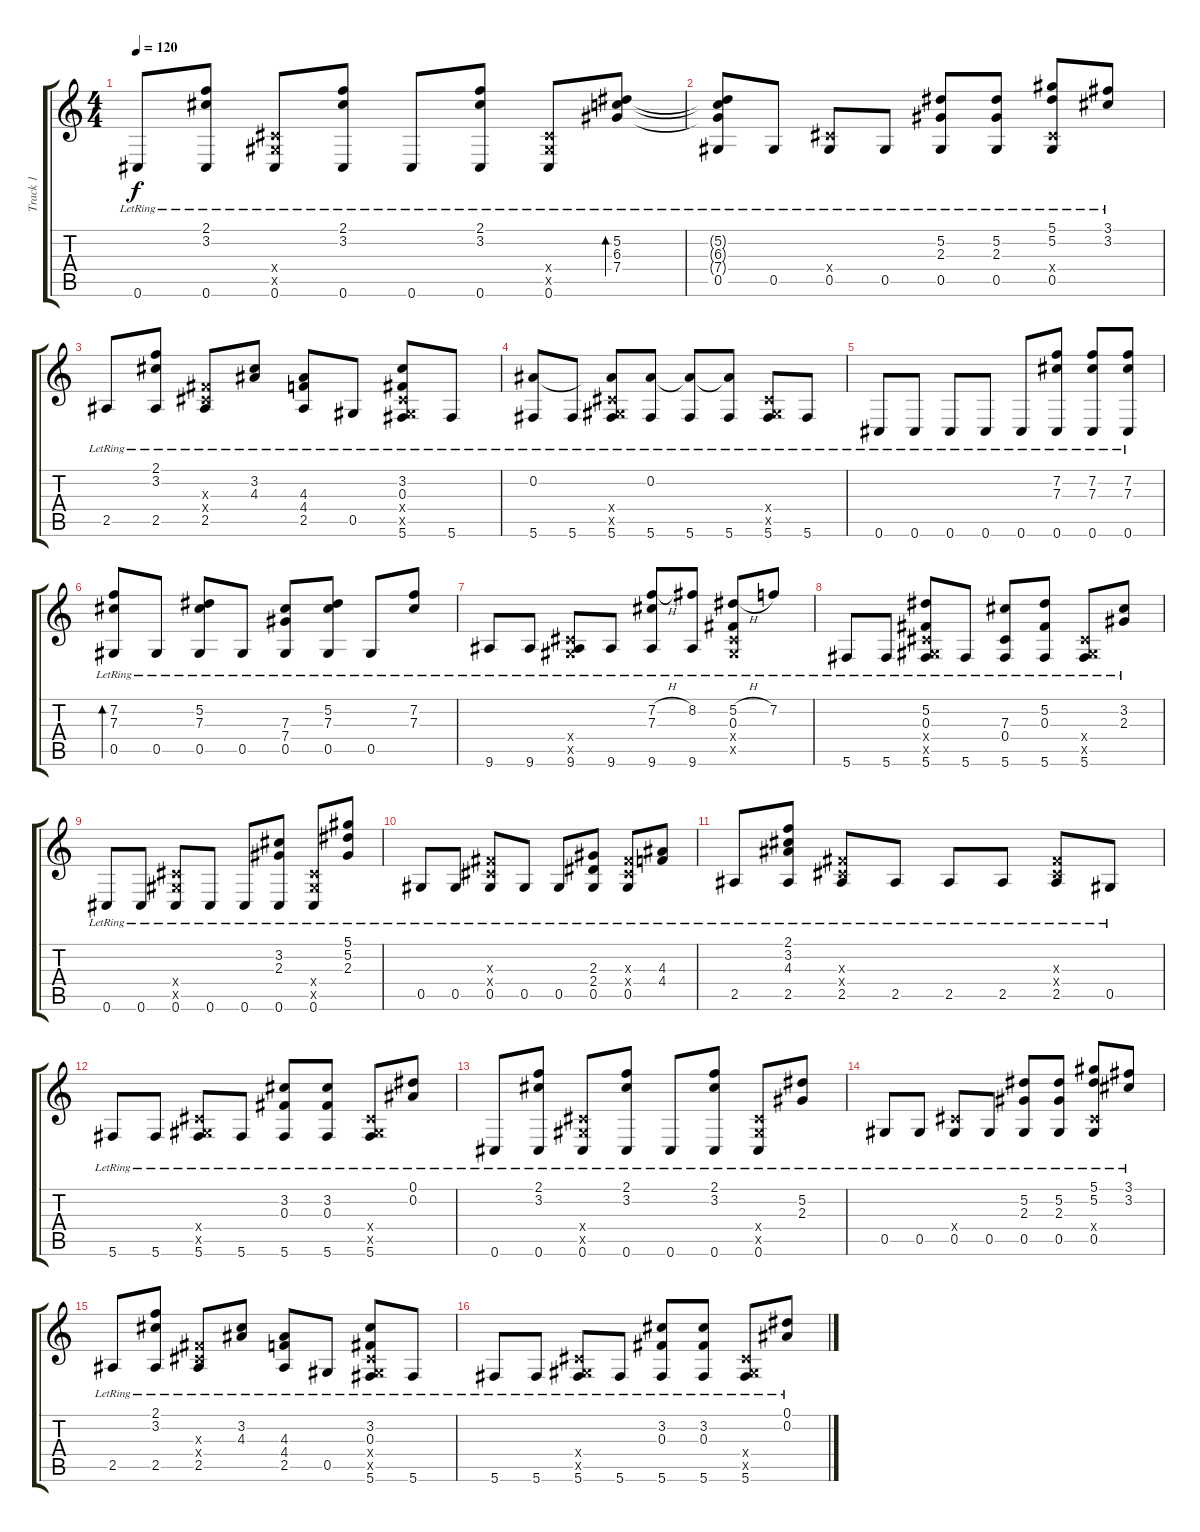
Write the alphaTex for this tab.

\track ("Track 1" "Track 1") {instrument acousticguitarsteel}
\staff {score tabs}
\tuning (Eb4 Bb3 Gb3 Db3 Ab2 Db2) {hide}
\ts (4 4)
\tempo 120
\clef g2
\ks c
0.6{lr}.8{dy f} (2.1{lr} 3.2{lr} 0.6{lr}).8 (0.4{x} 0.5{x} 0.6{lr}).8 (2.1{lr} 3.2{lr} 0.6{lr}).8 0.6{lr}.8 (2.1{lr} 3.2{lr} 0.6{lr}).8 (0.4{x} 0.5{x} 0.6{lr}).8 (5.2{lr} 6.3{lr} 7.4{lr}).8{bd 240} |
(5.2{t} 6.3{t} 7.4{t} 0.5{lr}).8 0.5{lr}.8 (0.4{x} 0.5{lr}).8 0.5{lr}.8 (5.2{lr} 2.3{lr} 0.5{lr}).8 (5.2{lr} 2.3{lr} 0.5{lr}).8 (5.1{lr} 5.2{lr} 0.4{x} 0.5{lr}).8 (3.1{lr} 3.2{lr}).8 |
2.5{lr}.8 (2.1{lr} 3.2{lr} 2.5{lr}).8 (0.3{x} 0.4{x} 2.5{lr}).8 (3.2{lr} 4.3{lr}).8 (4.3{lr} 4.4{lr} 2.5{lr}).8 0.5{lr}.8 (3.2{lr} 0.3{lr} 0.4{x} 0.5{x} 5.6{lr}).8 5.6{lr}.8 |
(0.2{lr} 5.6{lr}).8 5.6{lr}.8 (0.2{t} 0.4{x} 0.5{x} 5.6{lr}).8 (0.2{lr} 5.6{lr}).8 (0.2{t} 5.6{lr}).8 (0.2{t} 5.6{lr}).8 (0.4{x} 0.5{x} 5.6{lr}).8 5.6{lr}.8 |
0.6{lr}.8 0.6{lr}.8 0.6{lr}.8 0.6{lr}.8 0.6{lr}.8 (7.2{lr} 7.3{lr} 0.6{lr}).8 (7.2{lr} 7.3{lr} 0.6{lr}).8 (7.2{lr} 7.3{lr} 0.6{lr}).8 |
(7.2{lr} 7.3{lr} 0.5{lr}).8{bd 240} 0.5{lr}.8 (5.2{lr} 7.3{lr} 0.5{lr}).8 0.5{lr}.8 (7.3{lr} 7.4{lr} 0.5{lr}).8 (5.2{lr} 7.3{lr} 0.5{lr}).8 0.5{lr}.8 (7.2{lr} 7.3{lr}).8 |
9.6{lr}.8 9.6{lr}.8 (0.4{x} 0.5{x} 9.6{lr}).8 9.6{lr}.8 (7.2{h lr} 7.3{lr} 9.6{lr}).8 (8.2{lr} 9.6{lr}).8 (5.2{h lr} 0.3{lr} 0.4{x} 0.5{x}).8 7.2{lr}.8 |
5.6{lr}.8 5.6{lr}.8 (5.2{lr} 0.3{lr} 0.4{x} 0.5{x} 5.6{lr}).8 5.6{lr}.8 (7.3{lr} 0.4{lr} 5.6{lr}).8 (5.2{lr} 0.3{lr} 5.6{lr}).8 (0.4{x} 0.5{x} 5.6{lr}).8 (3.2{lr} 2.3{lr}).8 |
0.6{lr}.8 0.6{lr}.8 (0.4{x} 0.5{x} 0.6{lr}).8 0.6{lr}.8 0.6{lr}.8 (3.2{lr} 2.3{lr} 0.6{lr}).8 (0.4{x} 0.5{x} 0.6{lr}).8 (5.1{lr} 5.2{lr} 2.3{lr}).8 |
0.5{lr}.8 0.5{lr}.8 (0.3{x} 0.4{x} 0.5{lr}).8 0.5{lr}.8 0.5{lr}.8 (2.3{lr} 2.4{lr} 0.5{lr}).8 (0.3{x} 0.4{x} 0.5{lr}).8 (4.3{lr} 4.4{lr}).8 |
2.5{lr}.8 (2.1{lr} 3.2{lr} 4.3{lr} 2.5{lr}).8 (0.3{x} 0.4{x} 2.5{lr}).8 2.5{lr}.8 2.5{lr}.8 2.5{lr}.8 (0.3{x} 0.4{x} 2.5{lr}).8 0.5{lr}.8 |
5.6{lr}.8 5.6{lr}.8 (0.4{x} 0.5{x} 5.6{lr}).8 5.6{lr}.8 (3.2{lr} 0.3{lr} 5.6{lr}).8 (3.2{lr} 0.3{lr} 5.6{lr}).8 (0.4{x} 0.5{x} 5.6{lr}).8 (0.1{lr} 0.2{lr}).8 |
0.6{lr}.8 (2.1{lr} 3.2{lr} 0.6{lr}).8 (0.4{x} 0.5{x} 0.6{lr}).8 (2.1{lr} 3.2{lr} 0.6{lr}).8 0.6{lr}.8 (2.1{lr} 3.2{lr} 0.6{lr}).8 (0.4{x} 0.5{x} 0.6{lr}).8 (5.2{lr} 2.3{lr}).8 |
0.5{lr}.8 0.5{lr}.8 (0.4{x} 0.5{lr}).8 0.5{lr}.8 (5.2{lr} 2.3{lr} 0.5{lr}).8 (5.2{lr} 2.3{lr} 0.5{lr}).8 (5.1{lr} 5.2{lr} 0.4{x} 0.5{lr}).8 (3.1{lr} 3.2{lr}).8 |
2.5{lr}.8 (2.1{lr} 3.2{lr} 2.5{lr}).8 (0.3{x} 0.4{x} 2.5{lr}).8 (3.2{lr} 4.3{lr}).8 (4.3{lr} 4.4{lr} 2.5{lr}).8 0.5{lr}.8 (3.2{lr} 0.3{lr} 0.4{x} 0.5{x} 5.6{lr}).8 5.6{lr}.8 |
5.6{lr}.8 5.6{lr}.8 (0.4{x} 0.5{x} 5.6{lr}).8 5.6{lr}.8 (3.2{lr} 0.3{lr} 5.6{lr}).8 (3.2{lr} 0.3{lr} 5.6{lr}).8 (0.4{x} 0.5{x} 5.6{lr}).8 (0.1{lr} 0.2{lr}).8
